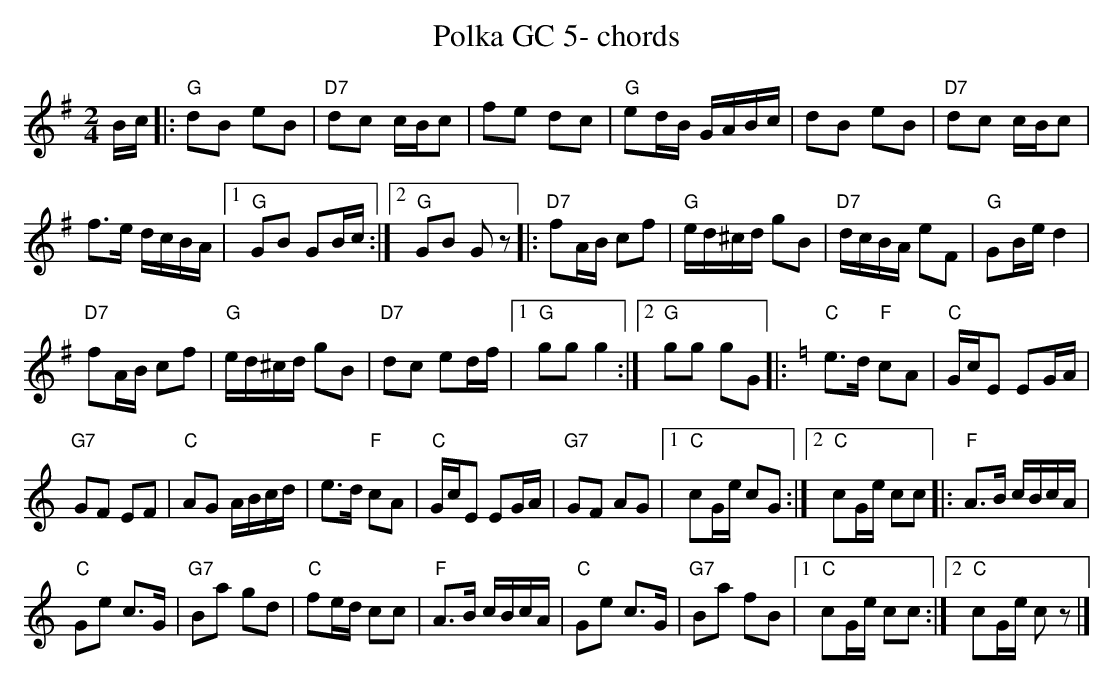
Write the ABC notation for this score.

X:1
T:Polka GC 5- chords
M:2/4
L:1/8
K:Gmaj%%MIDI gchordon
B/2c/2 |: "G"dB eB | "D7"dc c/2B/2c | fe dc | "G"ed/2B/2 G/2A/2B/2c/2 | dB eB | "D7"dc c/2B/2c |
f>e d/2c/2B/2A/2 |1 "G"GB GB/2c/2 :|2 "G"GB Gz |: "D7"fA/2B/2 cf | "G"e/2d/2^c/2d/2 gB | "D7"d/2c/2B/2A/2 eF | "G"GB/2e/2 d2 |
"D7"fA/2B/2 cf | "G"e/2d/2^c/2d/2 gB | "D7"dc ed/2f/2 |1 "G"ggg2 :|2 "G"gg gG |: [K:Cmaj] "C"e>d "F"cA | "C"G/2c/2E EG/2A/2 |
"G7"GF EF | "C"AG A/2B/2c/2d/2 | e>d "F"cA | "C"G/2c/2E EG/2A/2 | "G7"GF AG |1 "C"cG/2e/2 cG :|2 "C"cG/2e/2 cc |: "F"A>B c/2B/2c/2A/2 |
"C"Ge c>G | "G7"Ba gd | "C"fe/2d/2 cc | "F"A>B c/2B/2c/2A/2 | "C"Ge c>G | "G7"Ba fB |1 "C"cG/2e/2 cc :|2 "C"cG/2e/2 cz |]
